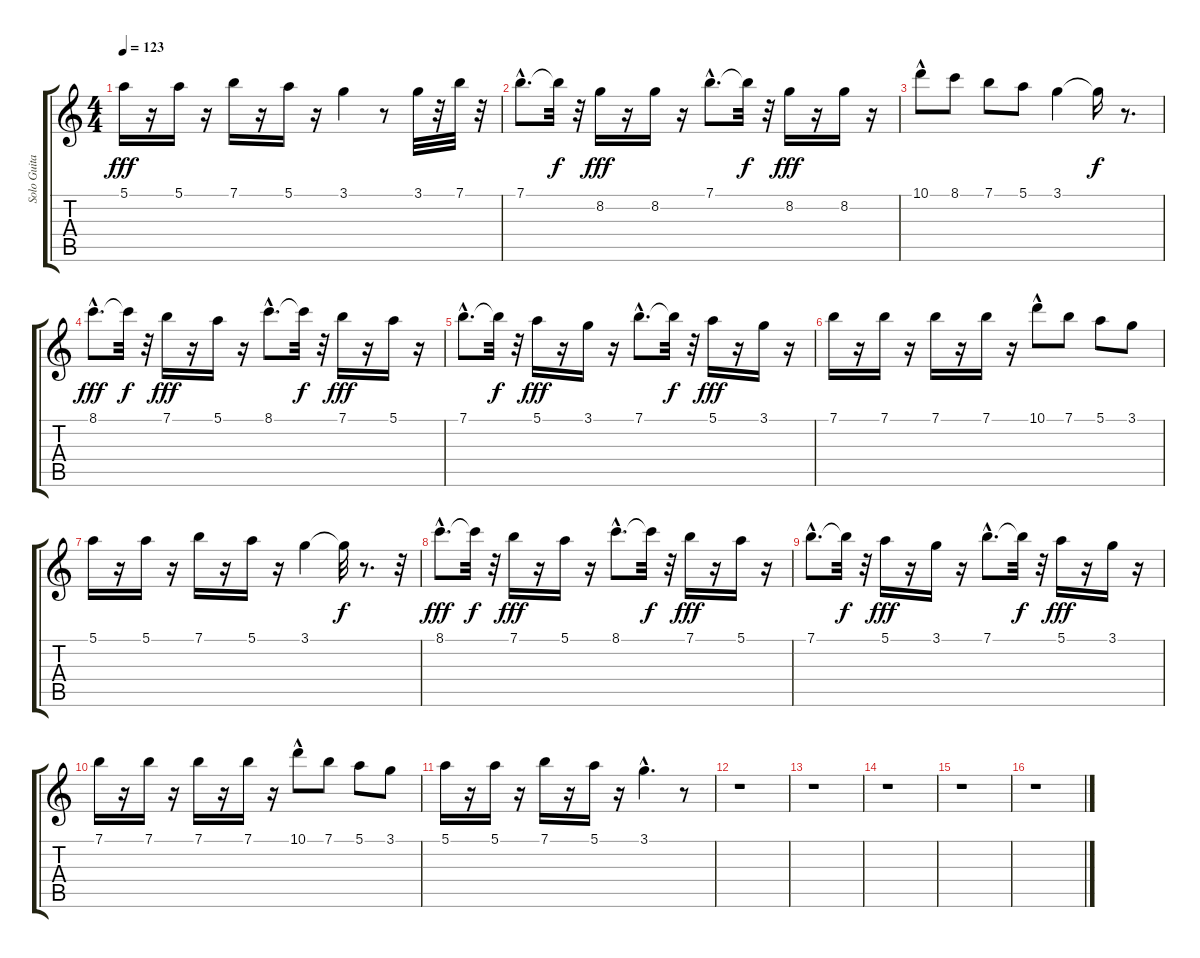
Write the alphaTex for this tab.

\track ("Solo Guitar1" "Solo Guita") {instrument distortionguitar}
\staff {score tabs}
\tuning (E4 B3 G3 D3 A2 E2) {hide}
\ts (4 4)
\tempo 123
\clef g2
\ks c
5.1.16{dy fff} r.16 5.1.16 r.16 7.1.16 r.16 5.1.16 r.16 3.1.4 r.8 3.1.32 r.32 7.1.32 r.32 |
7.1{hac}.8{d} 7.1{t}.32{dy f} r.32 8.2.16{dy fff} r.16 8.2.16 r.16 7.1{hac}.8{d} 7.1{t}.32{dy f} r.32 8.2.16{dy fff} r.16 8.2.16 r.16 |
10.1{hac}.8 8.1.8 7.1.8 5.1.8 3.1.4 3.1{t}.16{dy f} r.8{d} |
8.1{hac}.8{d dy fff} 8.1{t}.32{dy f} r.32 7.1.16{dy fff} r.16 5.1.16 r.16 8.1{hac}.8{d} 8.1{t}.32{dy f} r.32 7.1.16{dy fff} r.16 5.1.16 r.16 |
7.1{hac}.8{d} 7.1{t}.32{dy f} r.32 5.1.16{dy fff} r.16 3.1.16 r.16 7.1{hac}.8{d} 7.1{t}.32{dy f} r.32 5.1.16{dy fff} r.16 3.1.16 r.16 |
7.1.16 r.16 7.1.16 r.16 7.1.16 r.16 7.1.16 r.16 10.1{hac}.8 7.1.8 5.1.8 3.1.8 |
5.1.16 r.16 5.1.16 r.16 7.1.16 r.16 5.1.16 r.16 3.1.4 3.1{t}.32{dy f} r.8{d} r.32 |
8.1{hac}.8{d dy fff} 8.1{t}.32{dy f} r.32 7.1.16{dy fff} r.16 5.1.16 r.16 8.1{hac}.8{d} 8.1{t}.32{dy f} r.32 7.1.16{dy fff} r.16 5.1.16 r.16 |
7.1{hac}.8{d} 7.1{t}.32{dy f} r.32 5.1.16{dy fff} r.16 3.1.16 r.16 7.1{hac}.8{d} 7.1{t}.32{dy f} r.32 5.1.16{dy fff} r.16 3.1.16 r.16 |
7.1.16 r.16 7.1.16 r.16 7.1.16 r.16 7.1.16 r.16 10.1{hac}.8 7.1.8 5.1.8 3.1.8 |
5.1.16 r.16 5.1.16 r.16 7.1.16 r.16 5.1.16 r.16 3.1{hac}.4{d} r.8 |
r.1 |
r.1 |
r.1 |
r.1 |
r.1
